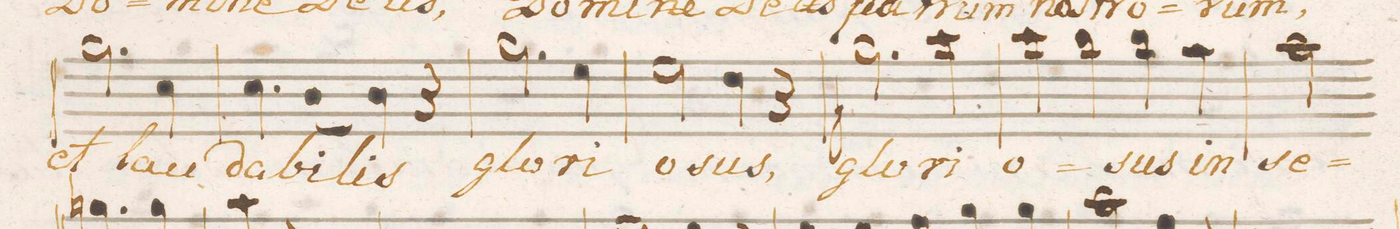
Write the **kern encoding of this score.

**kern	**text	**dynam
*I"Soprano.	*	*
*clefC1	*	*
*k[b-e-a-d-]	*	*
*met(C.)	*	*
*M4/4	*	*
2.ee-\	et	.
4a-\	lau-	.
=18	=18	=18
4.a-\	-da-	.
8g\	-bi-	.
4g\	-lis	.
4r	.	.
=19	=19	=19
2.ee-\	glo-	.
4cc\	-ri-	.
=20	=20	=20
2cc\	-o-	.
4b-\	-sus,	.
4r	.	.
=21	=21	=21
2.ee-\	glo-	f
4aa-\	-ri-	.
=22	=22	=22
4aa-\	-o-	.
4gg\	.	.
4gg\	-sus	.
4ff\	in	.
=23	=23	=23
2ff\	se-	.
*-	*-	*-
